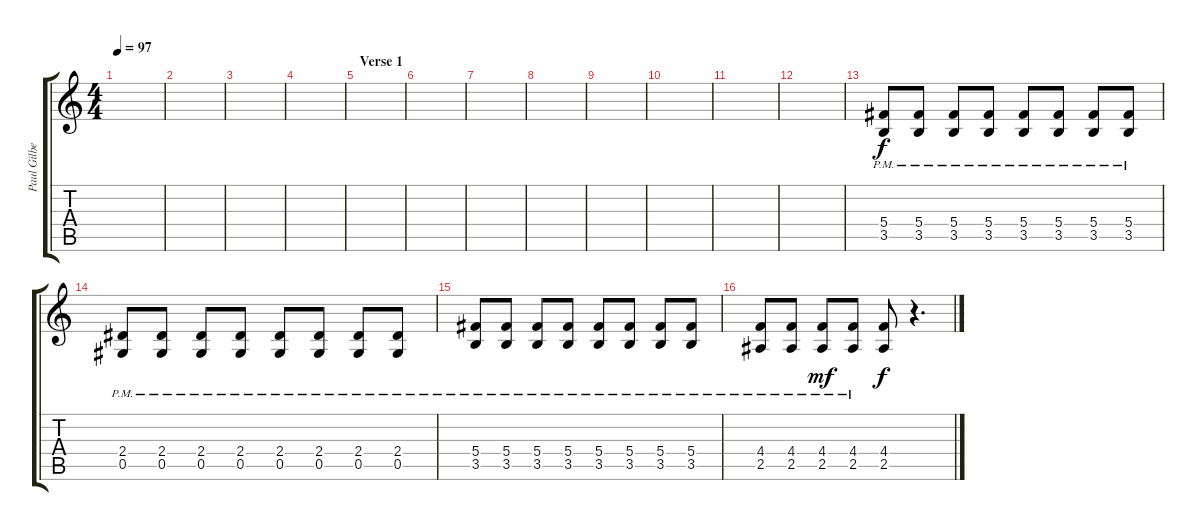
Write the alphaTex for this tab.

\track ("Paul Gilbert" "Paul Gilbe") {instrument distortionguitar}
\staff {score tabs}
\tuning (Eb4 Bb3 Gb3 Db3 Ab2 Eb2) {hide}
\ts (4 4)
\tempo 97
\clef g2
\ks c
|
|
|
|
\section ("" "Verse 1")
|
|
|
|
|
|
|
|
(5.4{pm} 3.5{pm}).8 (5.4 3.5{pm}).8 (5.4 3.5{pm}).8 (5.4 3.5{pm}).8 (5.4 3.5{pm}).8 (5.4 3.5{pm}).8 (5.4 3.5{pm}).8 (5.4 3.5{pm}).8 |
(2.4{pm} 0.5).8 (2.4{pm} 0.5).8 (2.4{pm} 0.5).8 (2.4{pm} 0.5).8 (2.4{pm} 0.5).8 (2.4{pm} 0.5).8 (2.4{pm} 0.5).8 (2.4{pm} 0.5).8 |
(5.4{pm} 3.5{pm}).8 (5.4 3.5{pm}).8 (5.4 3.5{pm}).8 (5.4 3.5{pm}).8 (5.4 3.5{pm}).8 (5.4 3.5{pm}).8 (5.4 3.5{pm}).8 (5.4 3.5{pm}).8 |
(4.4{pm} 2.5).8 (4.4{pm} 2.5).8 (4.4{pm} 2.5).8{dy mf} (4.4{pm} 2.5).8 (4.4 2.5).8{dy f} r.4{d}
